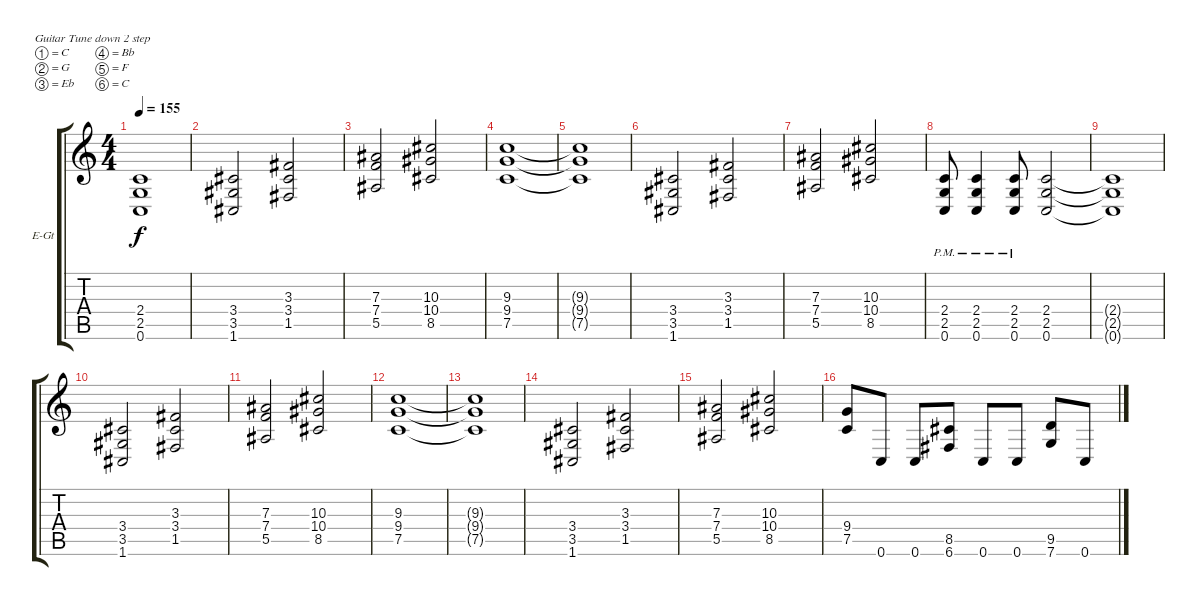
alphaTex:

\defaultSystemsLayout 4
\bracketExtendMode groupsimilarinstruments
\firstSystemTrackNameOrientation horizontal
\otherSystemsTrackNameOrientation horizontal
\track ("Michael Amott" "E-Gt") {instrument overdrivenguitar}
\staff {score tabs}
\tuning (C4 G3 Eb3 Bb2 F2 C2)
\ts (4 4)
\tempo 155
\clef g2
\ks c
(2.4{t} 2.5{t} 0.6{t}).1{dy f} |
(3.4 3.5 1.6).2 (3.3 3.4 1.5).2 |
(7.3 7.4 5.5).2 (10.3 10.4 8.5).2 |
(9.3 9.4 7.5).1 |
(9.3{t} 9.4{t} 7.5{t}).1 |
(3.4 3.5 1.6).2 (3.3 3.4 1.5).2 |
(7.3 7.4 5.5).2 (10.3 10.4 8.5).2 |
(2.4{pm} 2.5{pm} 0.6{pm}).8 (2.4{pm} 2.5{pm} 0.6{pm}).4 (2.4{pm} 2.5{pm} 0.6{pm}).8 (2.4 2.5 0.6).2 |
(2.4{t} 2.5{t} 0.6{t}).1 |
(3.4 3.5 1.6).2 (3.3 3.4 1.5).2 |
(7.3 7.4 5.5).2 (10.3 10.4 8.5).2 |
(9.3 9.4 7.5).1 |
(9.3{t} 9.4{t} 7.5{t}).1 |
(3.4 3.5 1.6).2 (3.3 3.4 1.5).2 |
(7.3 7.4 5.5).2 (10.3 10.4 8.5).2 |
(9.4 7.5).8 0.6.8 0.6.8 (8.5 6.6).8 0.6.8 0.6.8 (9.5 7.6).8 0.6.8
